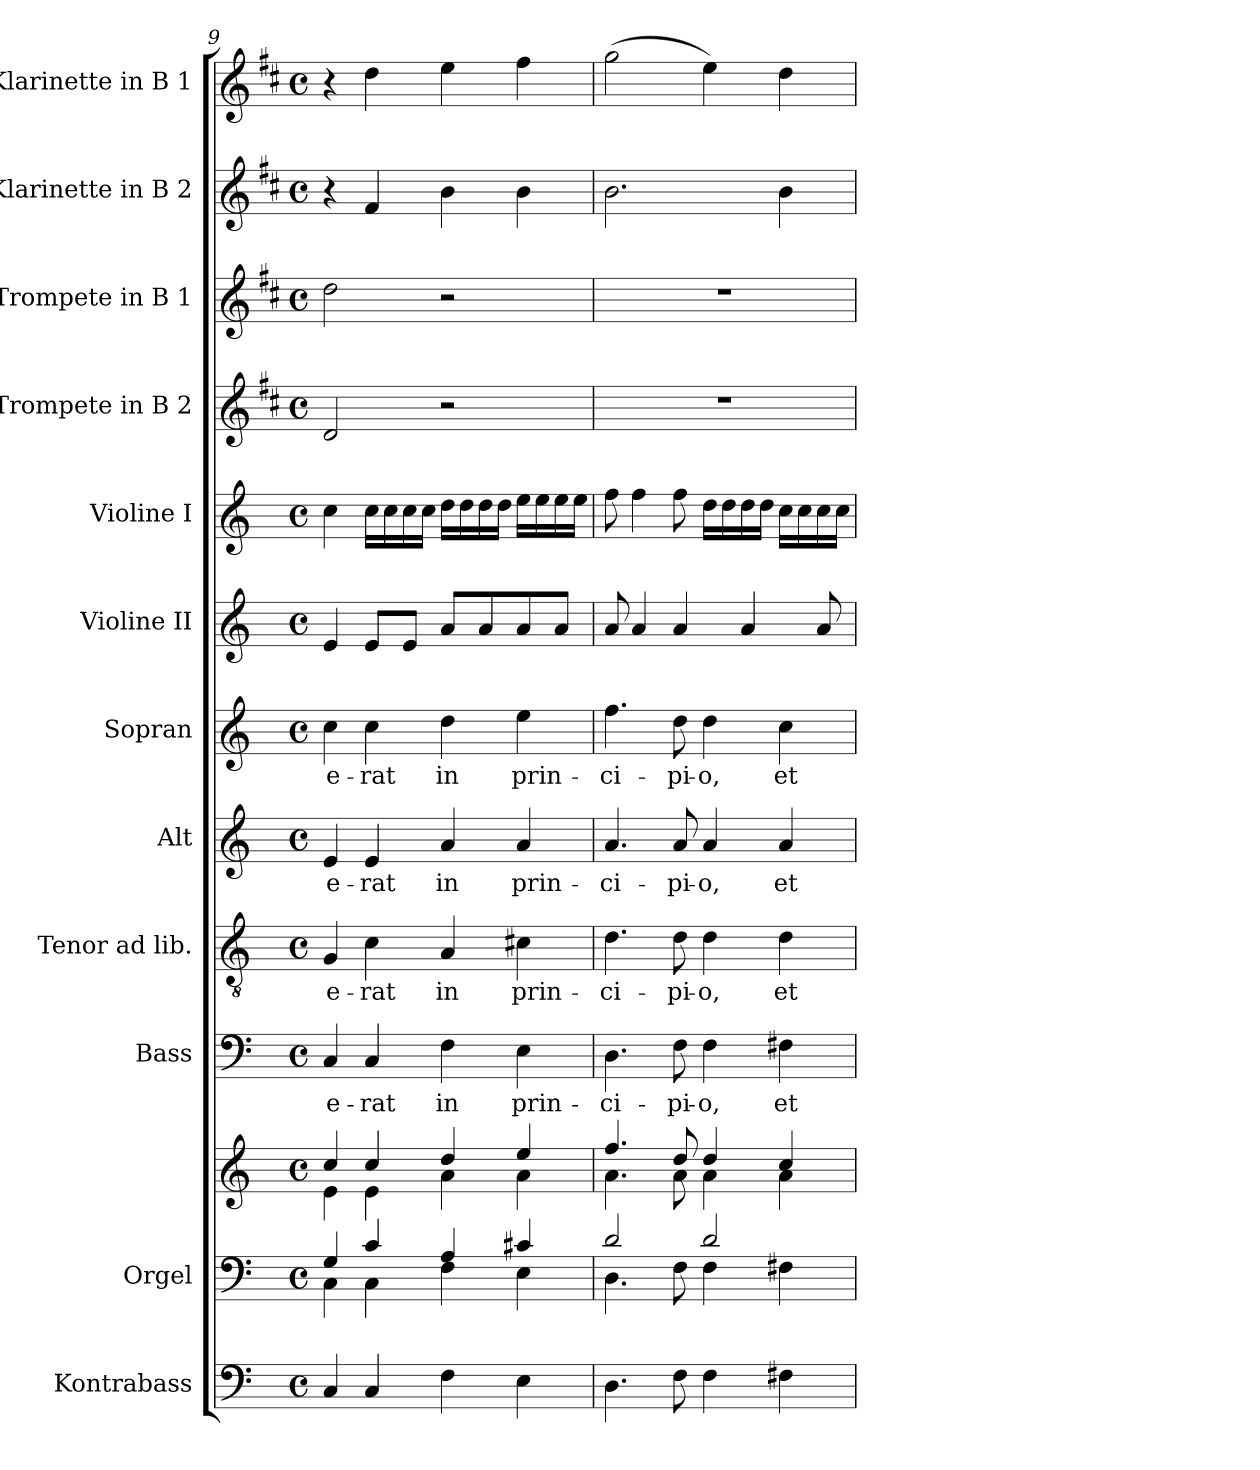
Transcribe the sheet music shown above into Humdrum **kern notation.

**kern	**kern	**kern	**kern	**text	**kern	**text	**kern	**text	**kern	**text	**kern	**kern	**kern	**kern	**kern	**kern
*part12	*part11	*part11	*part10	*part10	*part9	*part9	*part8	*part8	*part7	*part7	*part6	*part5	*part4	*part3	*part2	*part1
*staff13	*staff12	*staff11	*staff10	*staff10	*staff9	*staff9	*staff8	*staff8	*staff7	*staff7	*staff6	*staff5	*staff4	*staff3	*staff2	*staff1
*I"Kontrabass	*I"Orgel	*	*I"Bass	*	*I"Tenor ad lib.	*	*I"Alt	*	*I"Sopran	*	*I"Violine II	*I"Violine I	*I"Trompete in B 2	*I"Trompete in B 1	*I"Klarinette in B 2	*I"Klarinette in B 1
*I'Kb.	*I'Org.	*	*I'B	*	*I'T	*	*I'A	*	*I'S	*	*I'Vl. II	*I'Vl. I	*	*	*	*
*clefF4	*clefF4	*clefG2	*clefF4	*	*clefGv2	*	*clefG2	*	*clefG2	*	*clefG2	*clefG2	*clefG2	*clefG2	*clefG2	*clefG2
*ITrd7c12	*	*	*	*	*	*	*	*	*	*	*	*	*ITrd1c2	*ITrd1c2	*ITrd1c2	*ITrd1c2
*k[]	*k[]	*k[]	*k[]	*	*k[]	*	*k[]	*	*k[]	*	*k[]	*k[]	*k[]	*k[]	*k[]	*k[]
*C:	*C:	*C:	*C:	*	*C:	*	*C:	*	*C:	*	*C:	*C:	*C:	*C:	*C:	*C:
*M4/4	*M4/4	*M4/4	*M4/4	*	*M4/4	*	*M4/4	*	*M4/4	*	*M4/4	*M4/4	*M4/4	*M4/4	*M4/4	*M4/4
*met(c)	*met(c)	*met(c)	*met(c)	*	*met(c)	*	*met(c)	*	*met(c)	*	*met(c)	*met(c)	*met(c)	*met(c)	*met(c)	*met(c)
=9	=9	=9	=9	=9	=9	=9	=9	=9	=9	=9	=9	=9	=9	=9	=9	=9
*	*^	*^	*	*	*	*	*	*	*	*	*	*	*	*	*	*
!	!	!	!	!	!	!LO:LY:b	!	!LO:LY:b	!	!LO:LY:b	!	!LO:LY:b	!	!	!	!	!	!
4CC/	4G/	4C\	4cc/	4e\	4C/	e-	4G/	e-	4e/	e-	4cc\	e-	4e/	4cc\	2c/	2cc\	4r	4r
!	!	!	!	!	!	!LO:LY:b	!	!LO:LY:b	!	!LO:LY:b	!	!LO:LY:b	!	!	!	!	!	!
4CC/	4c/	4C\	4cc/	4e\	4C/	-rat	4c\	-rat	4e/	-rat	4cc\	-rat	8e/L	16cc\LL	.	.	4e/	4cc\
.	.	.	.	.	.	.	.	.	.	.	.	.	.	16cc\	.	.	.	.
.	.	.	.	.	.	.	.	.	.	.	.	.	8e/J	16cc\	.	.	.	.
.	.	.	.	.	.	.	.	.	.	.	.	.	.	16cc\JJ	.	.	.	.
!	!	!	!	!	!	!LO:LY:b	!	!LO:LY:b	!	!LO:LY:b	!	!LO:LY:b	!	!	!	!	!	!
4FF\	4A/	4F\	4dd/	4a\	4F\	in	4A/	in	4a/	in	4dd\	in	8a/L	16dd\LL	2r	2r	4a\	4dd\
.	.	.	.	.	.	.	.	.	.	.	.	.	.	16dd\	.	.	.	.
.	.	.	.	.	.	.	.	.	.	.	.	.	8a/	16dd\	.	.	.	.
.	.	.	.	.	.	.	.	.	.	.	.	.	.	16dd\JJ	.	.	.	.
!	!	!	!	!	!	!LO:LY:b	!	!LO:LY:b	!	!LO:LY:b	!	!LO:LY:b	!	!	!	!	!	!
4EE\	4c#X/	4E\	4ee/	4a\	4E\	prin-	4c#X\	prin-	4a/	prin-	4ee\	prin-	8a/	16ee\LL	.	.	4a\	4ee\
.	.	.	.	.	.	.	.	.	.	.	.	.	.	16ee\	.	.	.	.
.	.	.	.	.	.	.	.	.	.	.	.	.	8a/J	16ee\	.	.	.	.
.	.	.	.	.	.	.	.	.	.	.	.	.	.	16ee\JJ	.	.	.	.
=10	=10	=10	=10	=10	=10	=10	=10	=10	=10	=10	=10	=10	=10	=10	=10	=10	=10	=10
!	!	!	!	!	!	!LO:LY:b	!	!LO:LY:b	!	!LO:LY:b	!	!LO:LY:b	!	!	!	!	!	!
4.DD\	2d/	4.D\	4.ff/	4.a\	4.D\	-ci-	4.d\	-ci-	4.a/	-ci-	4.ff\	-ci-	8a/	8ff\	1r	1r	2.a\	(>2ff\
.	.	.	.	.	.	.	.	.	.	.	.	.	4a/	4ff\	.	.	.	.
!	!	!	!	!	!	!LO:LY:b	!	!LO:LY:b	!	!LO:LY:b	!	!LO:LY:b	!	!	!	!	!	!
8FF\	.	8F\	8dd/	8a\	8F\	-pi-	8d\	-pi-	8a/	-pi-	8dd\	-pi-	4a/	8ff\	.	.	.	.
!	!	!	!	!	!	!LO:LY:b	!	!LO:LY:b	!	!LO:LY:b	!	!LO:LY:b	!	!	!	!	!	!
4FF\	2d/	4F\	4dd/	4a\	4F\	-o,	4d\	-o,	4a/	-o,	4dd\	-o,	.	16dd\LL	.	.	.	4dd\)
.	.	.	.	.	.	.	.	.	.	.	.	.	.	16dd\	.	.	.	.
.	.	.	.	.	.	.	.	.	.	.	.	.	4a/	16dd\	.	.	.	.
.	.	.	.	.	.	.	.	.	.	.	.	.	.	16dd\JJ	.	.	.	.
!	!	!	!	!	!	!LO:LY:b	!	!LO:LY:b	!	!LO:LY:b	!	!LO:LY:b	!	!	!	!	!	!
4FF#X\	.	4F#X\	4cc/	4a\	4F#X\	et	4d\	et	4a/	et	4cc\	et	.	16cc\LL	.	.	4a\	4cc\
.	.	.	.	.	.	.	.	.	.	.	.	.	.	16cc\	.	.	.	.
.	.	.	.	.	.	.	.	.	.	.	.	.	8a/	16cc\	.	.	.	.
.	.	.	.	.	.	.	.	.	.	.	.	.	.	16cc\JJ	.	.	.	.
*	*v	*v	*	*	*	*	*	*	*	*	*	*	*	*	*	*	*	*
*	*	*v	*v	*	*	*	*	*	*	*	*	*	*	*	*	*	*
=	=	=	=	=	=	=	=	=	=	=	=	=	=	=	=	=
*-	*-	*-	*-	*-	*-	*-	*-	*-	*-	*-	*-	*-	*-	*-	*-	*-
